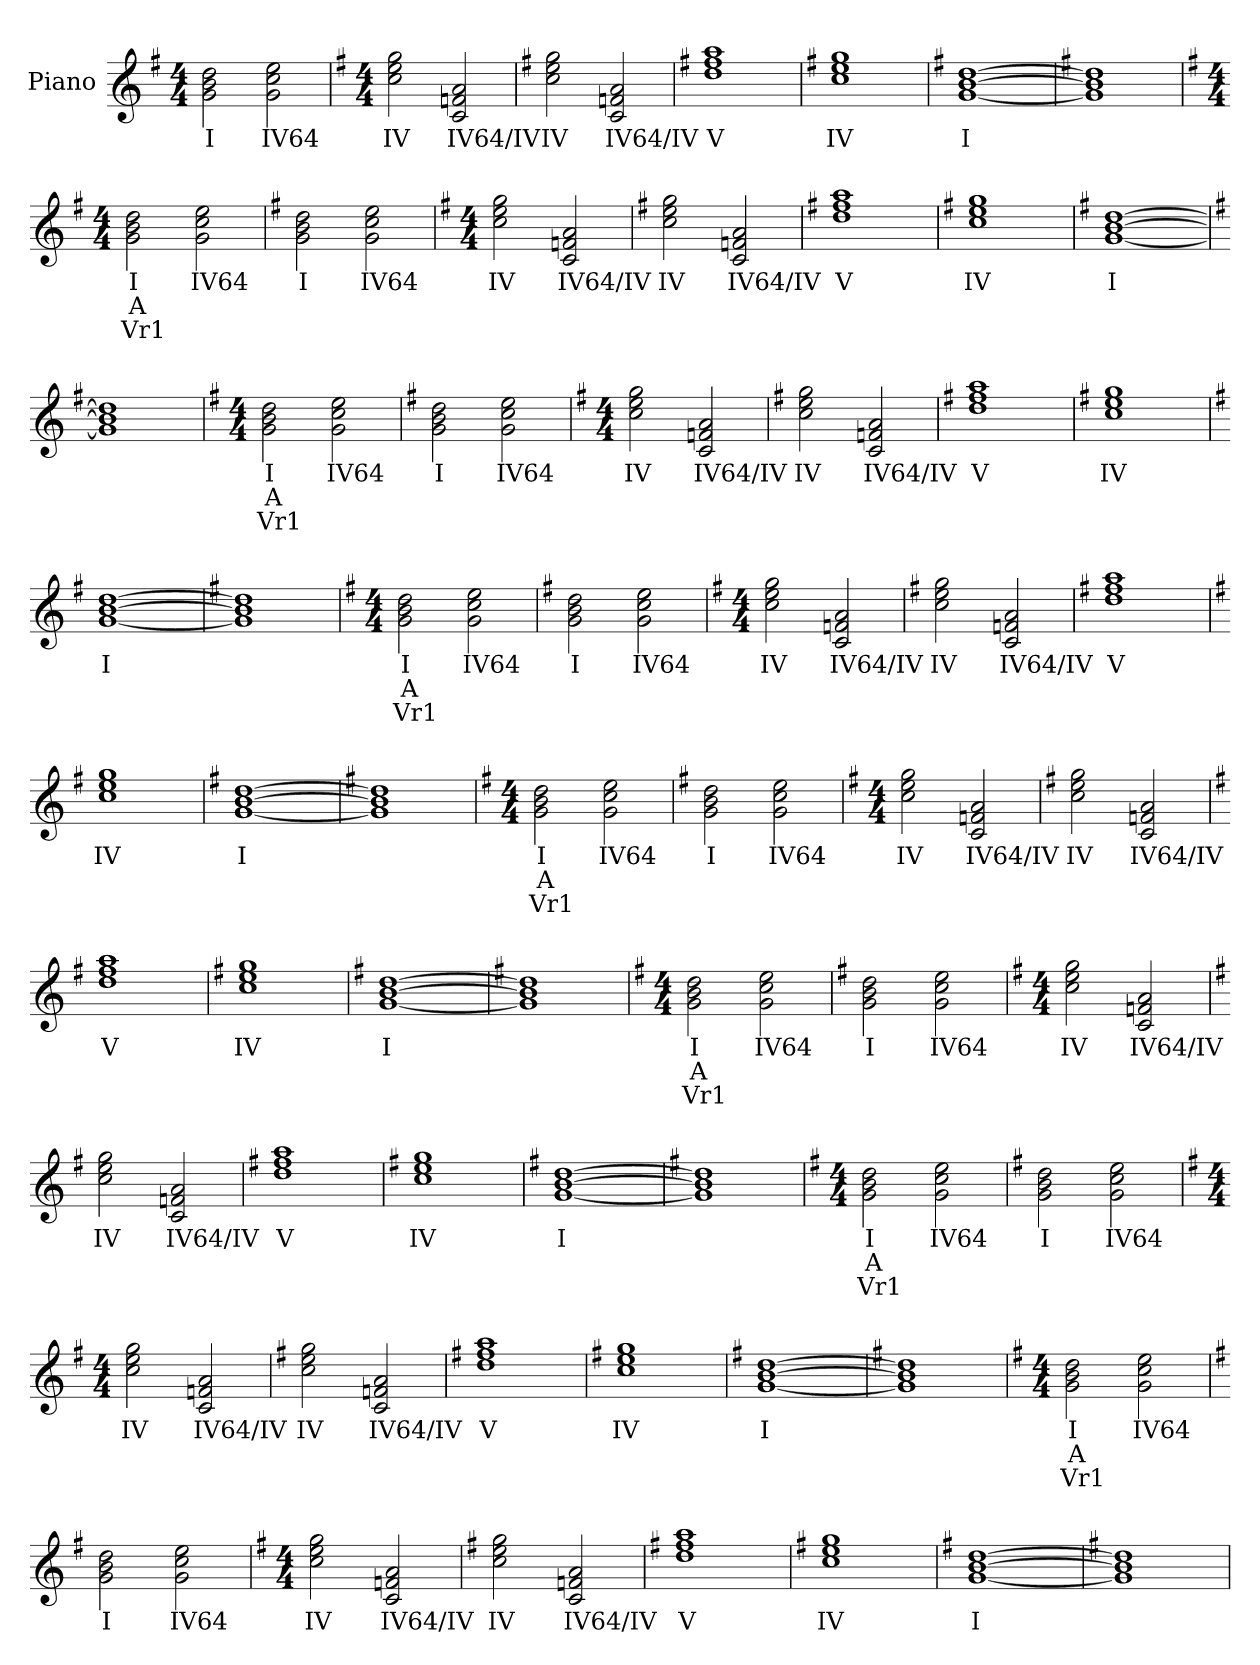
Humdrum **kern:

**kern	**text	**text	**text
*part1	*part1	*part1	*part1
*staff1	*staff1	*staff1	*staff1
*I"Piano	*	*	*
*I'Pno	*	*	*
*k[f#]	*	*	*
*G:	*	*	*
*M4/4	*	*	*
=	=	=	=
2g 2b 2dd	I	.	.
2g 2cc 2ee	IV64	.	.
=	=	=	=
*k[f#]	*	*	*
*G:	*	*	*
*M4/4	*	*	*
2cc 2ee 2gg	IV	.	.
2c 2fn 2a	IV64/IV	.	.
=	=	=	=
*k[f#]	*	*	*
*G:	*	*	*
2cc 2ee 2gg	IV	.	.
2c 2fn 2a	IV64/IV	.	.
=	=	=	=
*k[f#]	*	*	*
*G:	*	*	*
1dd 1ff# 1aa	V	.	.
=	=	=	=
*k[f#]	*	*	*
*G:	*	*	*
1cc 1ee 1gg	IV	.	.
=	=	=	=
*k[f#]	*	*	*
*G:	*	*	*
[1g [1b [1dd	I	.	.
=	=	=	=
*k[f#]	*	*	*
*G:	*	*	*
1g] 1b] 1dd]	.	.	.
=	=	=	=
*k[f#]	*	*	*
*G:	*	*	*
*M4/4	*	*	*
2g 2b 2dd	I	A	Vr1
2g 2cc 2ee	IV64	.	.
=	=	=	=
*k[f#]	*	*	*
*G:	*	*	*
2g 2b 2dd	I	.	.
2g 2cc 2ee	IV64	.	.
=	=	=	=
*k[f#]	*	*	*
*G:	*	*	*
*M4/4	*	*	*
2cc 2ee 2gg	IV	.	.
2c 2fn 2a	IV64/IV	.	.
=	=	=	=
*k[f#]	*	*	*
*G:	*	*	*
2cc 2ee 2gg	IV	.	.
2c 2fn 2a	IV64/IV	.	.
=	=	=	=
*k[f#]	*	*	*
*G:	*	*	*
1dd 1ff# 1aa	V	.	.
=	=	=	=
*k[f#]	*	*	*
*G:	*	*	*
1cc 1ee 1gg	IV	.	.
=	=	=	=
*k[f#]	*	*	*
*G:	*	*	*
[1g [1b [1dd	I	.	.
=	=	=	=
*k[f#]	*	*	*
*G:	*	*	*
1g] 1b] 1dd]	.	.	.
=	=	=	=
*k[f#]	*	*	*
*G:	*	*	*
*M4/4	*	*	*
2g 2b 2dd	I	A	Vr1
2g 2cc 2ee	IV64	.	.
=	=	=	=
*k[f#]	*	*	*
*G:	*	*	*
2g 2b 2dd	I	.	.
2g 2cc 2ee	IV64	.	.
=	=	=	=
*k[f#]	*	*	*
*G:	*	*	*
*M4/4	*	*	*
2cc 2ee 2gg	IV	.	.
2c 2fn 2a	IV64/IV	.	.
=	=	=	=
*k[f#]	*	*	*
*G:	*	*	*
2cc 2ee 2gg	IV	.	.
2c 2fn 2a	IV64/IV	.	.
=	=	=	=
*k[f#]	*	*	*
*G:	*	*	*
1dd 1ff# 1aa	V	.	.
=	=	=	=
*k[f#]	*	*	*
*G:	*	*	*
1cc 1ee 1gg	IV	.	.
=	=	=	=
*k[f#]	*	*	*
*G:	*	*	*
[1g [1b [1dd	I	.	.
=	=	=	=
*k[f#]	*	*	*
*G:	*	*	*
1g] 1b] 1dd]	.	.	.
=	=	=	=
*k[f#]	*	*	*
*G:	*	*	*
*M4/4	*	*	*
2g 2b 2dd	I	A	Vr1
2g 2cc 2ee	IV64	.	.
=	=	=	=
*k[f#]	*	*	*
*G:	*	*	*
2g 2b 2dd	I	.	.
2g 2cc 2ee	IV64	.	.
=	=	=	=
*k[f#]	*	*	*
*G:	*	*	*
*M4/4	*	*	*
2cc 2ee 2gg	IV	.	.
2c 2fn 2a	IV64/IV	.	.
=	=	=	=
*k[f#]	*	*	*
*G:	*	*	*
2cc 2ee 2gg	IV	.	.
2c 2fn 2a	IV64/IV	.	.
=	=	=	=
*k[f#]	*	*	*
*G:	*	*	*
1dd 1ff# 1aa	V	.	.
=	=	=	=
*k[f#]	*	*	*
*G:	*	*	*
1cc 1ee 1gg	IV	.	.
=	=	=	=
*k[f#]	*	*	*
*G:	*	*	*
[1g [1b [1dd	I	.	.
=	=	=	=
*k[f#]	*	*	*
*G:	*	*	*
1g] 1b] 1dd]	.	.	.
=	=	=	=
*k[f#]	*	*	*
*G:	*	*	*
*M4/4	*	*	*
2g 2b 2dd	I	A	Vr1
2g 2cc 2ee	IV64	.	.
=	=	=	=
*k[f#]	*	*	*
*G:	*	*	*
2g 2b 2dd	I	.	.
2g 2cc 2ee	IV64	.	.
=	=	=	=
*k[f#]	*	*	*
*G:	*	*	*
*M4/4	*	*	*
2cc 2ee 2gg	IV	.	.
2c 2fn 2a	IV64/IV	.	.
=	=	=	=
*k[f#]	*	*	*
*G:	*	*	*
2cc 2ee 2gg	IV	.	.
2c 2fn 2a	IV64/IV	.	.
=	=	=	=
*k[f#]	*	*	*
*G:	*	*	*
1dd 1ff# 1aa	V	.	.
=	=	=	=
*k[f#]	*	*	*
*G:	*	*	*
1cc 1ee 1gg	IV	.	.
=	=	=	=
*k[f#]	*	*	*
*G:	*	*	*
[1g [1b [1dd	I	.	.
=	=	=	=
*k[f#]	*	*	*
*G:	*	*	*
1g] 1b] 1dd]	.	.	.
=	=	=	=
*k[f#]	*	*	*
*G:	*	*	*
*M4/4	*	*	*
2g 2b 2dd	I	A	Vr1
2g 2cc 2ee	IV64	.	.
=	=	=	=
*k[f#]	*	*	*
*G:	*	*	*
2g 2b 2dd	I	.	.
2g 2cc 2ee	IV64	.	.
=	=	=	=
*k[f#]	*	*	*
*G:	*	*	*
*M4/4	*	*	*
2cc 2ee 2gg	IV	.	.
2c 2fn 2a	IV64/IV	.	.
=	=	=	=
*k[f#]	*	*	*
*G:	*	*	*
2cc 2ee 2gg	IV	.	.
2c 2fn 2a	IV64/IV	.	.
=	=	=	=
*k[f#]	*	*	*
*G:	*	*	*
1dd 1ff# 1aa	V	.	.
=	=	=	=
*k[f#]	*	*	*
*G:	*	*	*
1cc 1ee 1gg	IV	.	.
=	=	=	=
*k[f#]	*	*	*
*G:	*	*	*
[1g [1b [1dd	I	.	.
=	=	=	=
*k[f#]	*	*	*
*G:	*	*	*
1g] 1b] 1dd]	.	.	.
=	=	=	=
*k[f#]	*	*	*
*G:	*	*	*
*M4/4	*	*	*
2g 2b 2dd	I	A	Vr1
2g 2cc 2ee	IV64	.	.
=	=	=	=
*k[f#]	*	*	*
*G:	*	*	*
2g 2b 2dd	I	.	.
2g 2cc 2ee	IV64	.	.
=	=	=	=
*k[f#]	*	*	*
*G:	*	*	*
*M4/4	*	*	*
2cc 2ee 2gg	IV	.	.
2c 2fn 2a	IV64/IV	.	.
=	=	=	=
*k[f#]	*	*	*
*G:	*	*	*
2cc 2ee 2gg	IV	.	.
2c 2fn 2a	IV64/IV	.	.
=	=	=	=
*k[f#]	*	*	*
*G:	*	*	*
1dd 1ff# 1aa	V	.	.
=	=	=	=
*k[f#]	*	*	*
*G:	*	*	*
1cc 1ee 1gg	IV	.	.
=	=	=	=
*k[f#]	*	*	*
*G:	*	*	*
[1g [1b [1dd	I	.	.
=	=	=	=
*k[f#]	*	*	*
*G:	*	*	*
1g] 1b] 1dd]	.	.	.
=	=	=	=
*k[f#]	*	*	*
*G:	*	*	*
*M4/4	*	*	*
2g 2b 2dd	I	A	Vr1
2g 2cc 2ee	IV64	.	.
=	=	=	=
*k[f#]	*	*	*
*G:	*	*	*
2g 2b 2dd	I	.	.
2g 2cc 2ee	IV64	.	.
=	=	=	=
*k[f#]	*	*	*
*G:	*	*	*
*M4/4	*	*	*
2cc 2ee 2gg	IV	.	.
2c 2fn 2a	IV64/IV	.	.
=	=	=	=
*k[f#]	*	*	*
*G:	*	*	*
2cc 2ee 2gg	IV	.	.
2c 2fn 2a	IV64/IV	.	.
=	=	=	=
*k[f#]	*	*	*
*G:	*	*	*
1dd 1ff# 1aa	V	.	.
=	=	=	=
*k[f#]	*	*	*
*G:	*	*	*
1cc 1ee 1gg	IV	.	.
=	=	=	=
*k[f#]	*	*	*
*G:	*	*	*
[1g [1b [1dd	I	.	.
=	=	=	=
*k[f#]	*	*	*
*G:	*	*	*
1g] 1b] 1dd]	.	.	.
=	=	=	=
*-	*-	*-	*-
